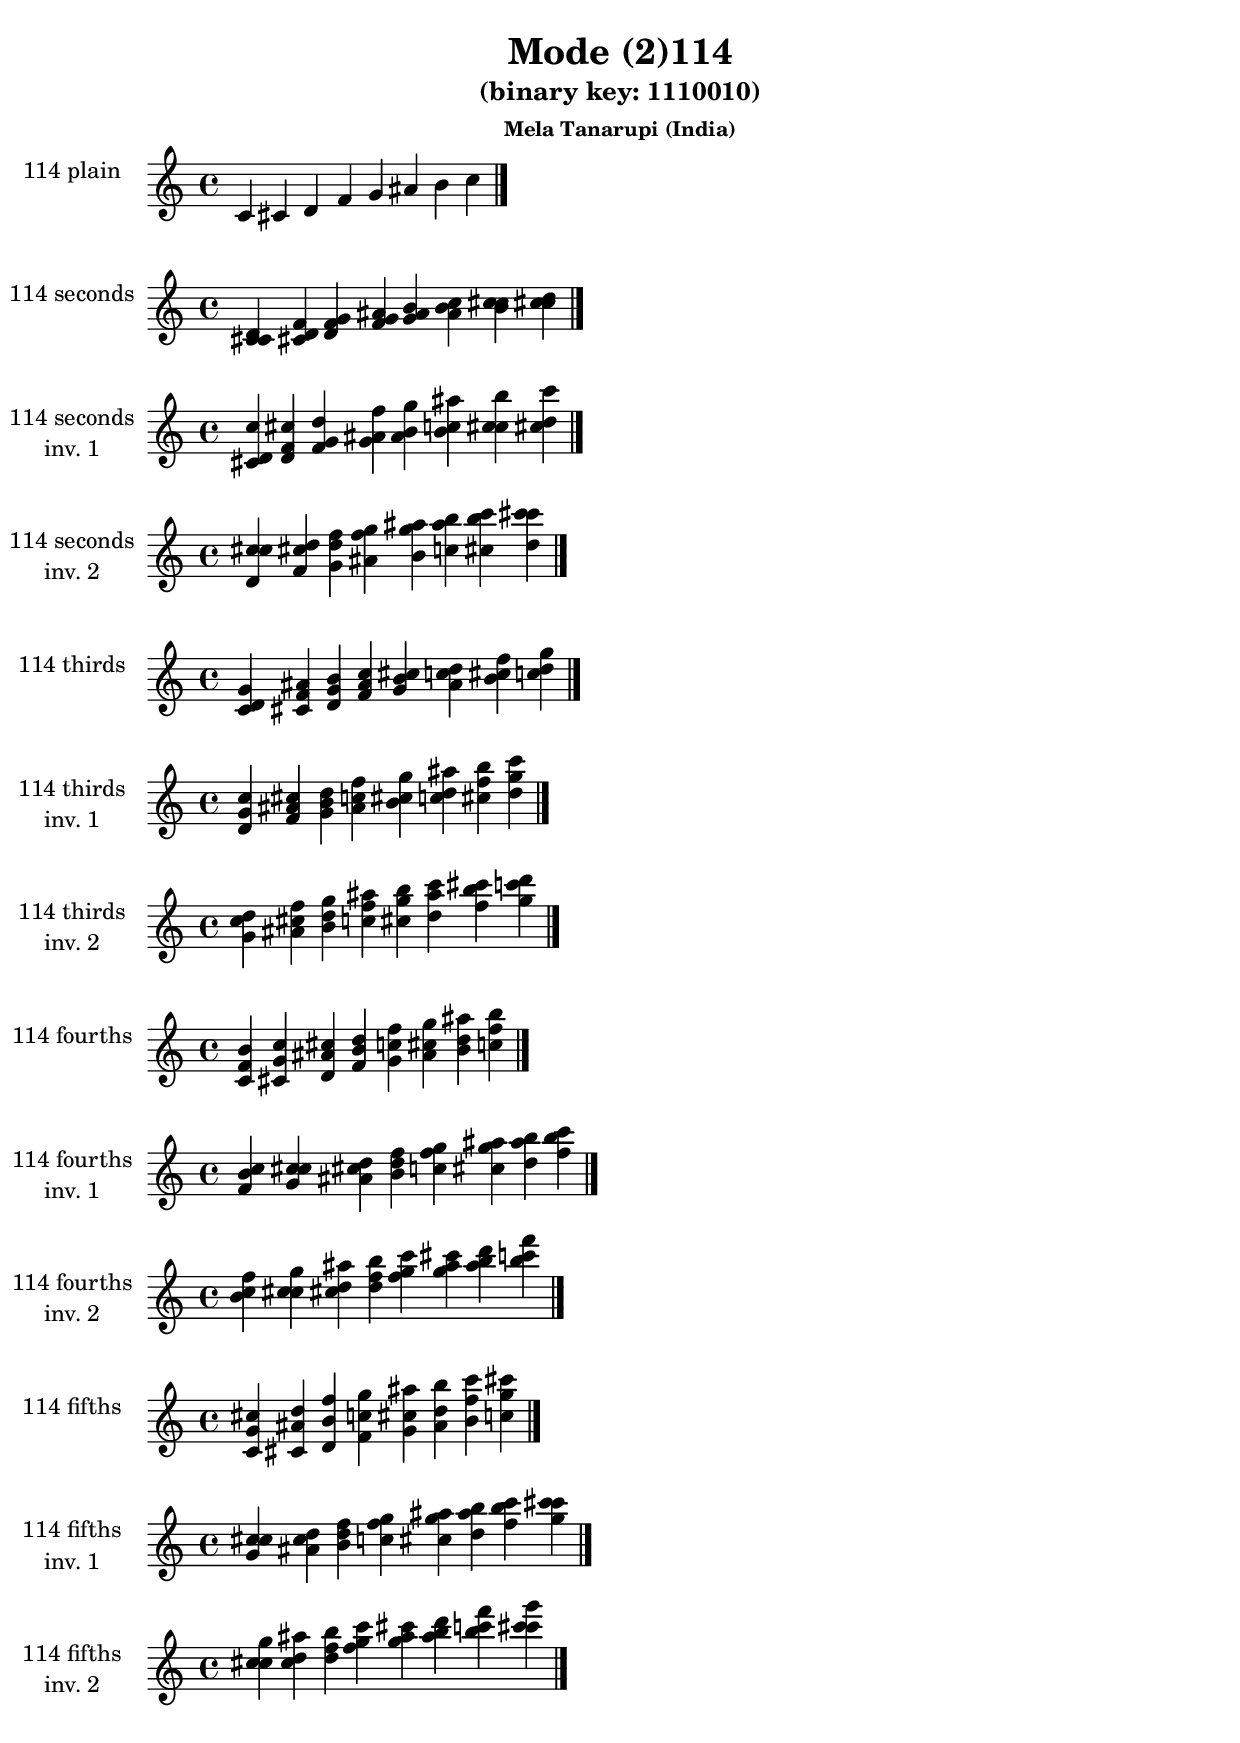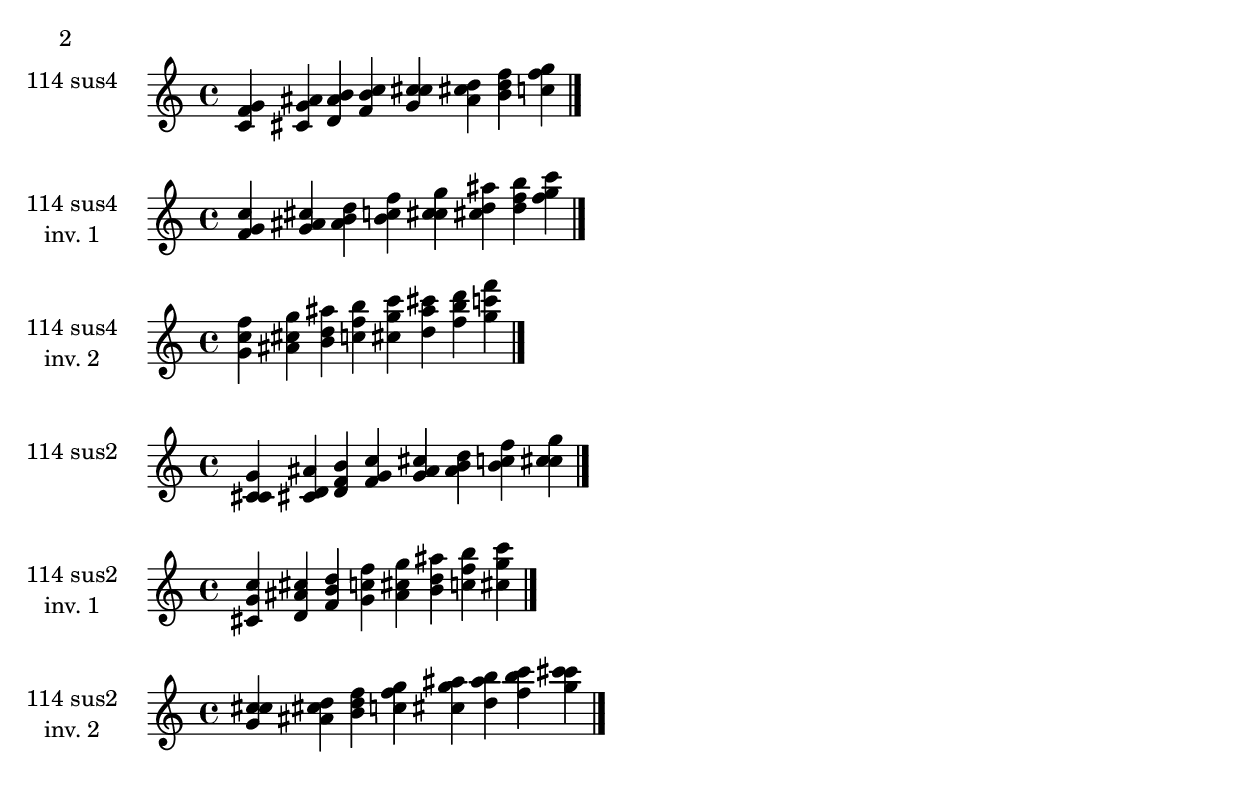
\version "2.19.0"

\header {
  title = "Mode (2)114"
  subtitle = "(binary key: 1110010)"
  subsubtitle =  \markup { \left-align \column {
      "Mela Tanarupi (India)"
    }
  }
 %% Remove default LilyPond tagline
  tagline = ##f
}

\paper {
  #(set-paper-size "a4")
}

global = {
  \key c \major
  \time 4/4
  \tempo 4=100
}

\book {
  \score {
    \new Staff \with {
      instrumentName =  \markup { \column {
         \hcenter-in #14 \line { 114 plain }
         \hcenter-in #14 \line {  } } }
      midiInstrument = "oboe"
    } { \accidentalStyle "default"
        \cadenzaOn c' cis' d' f' g' ais' b' c''  \cadenzaOff \bar "|." }
    \layout { }
  }
  \score {
    \new Staff \with {
      instrumentName =  \markup { \column {
         \hcenter-in #14 \line { 114 seconds }
         \hcenter-in #14 \line {  } } }
      midiInstrument = "oboe"
    } { \accidentalStyle "default"
        \cadenzaOn <c' cis' d'> <cis' d' f'> <d' f' g'> <f' g' ais'> <g' ais' b'> <ais' b' c''> <b' c'' cis''> <c'' cis'' d''>  \cadenzaOff \bar "|." }
    \layout { }
  }
  \score {
    \new Staff \with {
      instrumentName =  \markup { \column {
         \hcenter-in #14 \line { 114 seconds }
         \hcenter-in #14 \line { inv. 1 } } }
      midiInstrument = "oboe"
    } { \accidentalStyle "default"
        \cadenzaOn <cis' d' c''> <d' f' cis''> <f' g' d''> <g' ais' f''> <ais' b' g''> <b' c'' ais''> <c'' cis'' b''> <cis'' d'' c'''>  \cadenzaOff \bar "|." }
    \layout { }
  }
  \score {
    \new Staff \with {
      instrumentName =  \markup { \column {
         \hcenter-in #14 \line { 114 seconds }
         \hcenter-in #14 \line { inv. 2 } } }
      midiInstrument = "oboe"
    } { \accidentalStyle "default"
        \cadenzaOn <d' c'' cis''> <f' cis'' d''> <g' d'' f''> <ais' f'' g''> <b' g'' ais''> <c'' ais'' b''> <cis'' b'' c'''> <d'' c''' cis'''>  \cadenzaOff \bar "|." }
    \layout { }
  }
  \score {
    \new Staff \with {
      instrumentName =  \markup { \column {
         \hcenter-in #14 \line { 114 thirds }
         \hcenter-in #14 \line {  } } }
      midiInstrument = "oboe"
    } { \accidentalStyle "default"
        \cadenzaOn <c' d' g'> <cis' f' ais'> <d' g' b'> <f' ais' c''> <g' b' cis''> <ais' c'' d''> <b' cis'' f''> <c'' d'' g''>  \cadenzaOff \bar "|." }
    \layout { }
  }
  \score {
    \new Staff \with {
      instrumentName =  \markup { \column {
         \hcenter-in #14 \line { 114 thirds }
         \hcenter-in #14 \line { inv. 1 } } }
      midiInstrument = "oboe"
    } { \accidentalStyle "default"
        \cadenzaOn <d' g' c''> <f' ais' cis''> <g' b' d''> <ais' c'' f''> <b' cis'' g''> <c'' d'' ais''> <cis'' f'' b''> <d'' g'' c'''>  \cadenzaOff \bar "|." }
    \layout { }
  }
  \score {
    \new Staff \with {
      instrumentName =  \markup { \column {
         \hcenter-in #14 \line { 114 thirds }
         \hcenter-in #14 \line { inv. 2 } } }
      midiInstrument = "oboe"
    } { \accidentalStyle "default"
        \cadenzaOn <g' c'' d''> <ais' cis'' f''> <b' d'' g''> <c'' f'' ais''> <cis'' g'' b''> <d'' ais'' c'''> <f'' b'' cis'''> <g'' c''' d'''>  \cadenzaOff \bar "|." }
    \layout { }
  }
  \score {
    \new Staff \with {
      instrumentName =  \markup { \column {
         \hcenter-in #14 \line { 114 fourths }
         \hcenter-in #14 \line {  } } }
      midiInstrument = "oboe"
    } { \accidentalStyle "default"
        \cadenzaOn <c' f' b'> <cis' g' c''> <d' ais' cis''> <f' b' d''> <g' c'' f''> <ais' cis'' g''> <b' d'' ais''> <c'' f'' b''>  \cadenzaOff \bar "|." }
    \layout { }
  }
  \score {
    \new Staff \with {
      instrumentName =  \markup { \column {
         \hcenter-in #14 \line { 114 fourths }
         \hcenter-in #14 \line { inv. 1 } } }
      midiInstrument = "oboe"
    } { \accidentalStyle "default"
        \cadenzaOn <f' b' c''> <g' c'' cis''> <ais' cis'' d''> <b' d'' f''> <c'' f'' g''> <cis'' g'' ais''> <d'' ais'' b''> <f'' b'' c'''>  \cadenzaOff \bar "|." }
    \layout { }
  }
  \score {
    \new Staff \with {
      instrumentName =  \markup { \column {
         \hcenter-in #14 \line { 114 fourths }
         \hcenter-in #14 \line { inv. 2 } } }
      midiInstrument = "oboe"
    } { \accidentalStyle "default"
        \cadenzaOn <b' c'' f''> <c'' cis'' g''> <cis'' d'' ais''> <d'' f'' b''> <f'' g'' c'''> <g'' ais'' cis'''> <ais'' b'' d'''> <b'' c''' f'''>  \cadenzaOff \bar "|." }
    \layout { }
  }
  \score {
    \new Staff \with {
      instrumentName =  \markup { \column {
         \hcenter-in #14 \line { 114 fifths }
         \hcenter-in #14 \line {  } } }
      midiInstrument = "oboe"
    } { \accidentalStyle "default"
        \cadenzaOn <c' g' cis''> <cis' ais' d''> <d' b' f''> <f' c'' g''> <g' cis'' ais''> <ais' d'' b''> <b' f'' c'''> <c'' g'' cis'''>  \cadenzaOff \bar "|." }
    \layout { }
  }
  \score {
    \new Staff \with {
      instrumentName =  \markup { \column {
         \hcenter-in #14 \line { 114 fifths }
         \hcenter-in #14 \line { inv. 1 } } }
      midiInstrument = "oboe"
    } { \accidentalStyle "default"
        \cadenzaOn <g' cis'' c''> <ais' d'' cis''> <b' f'' d''> <c'' g'' f''> <cis'' ais'' g''> <d'' b'' ais''> <f'' c''' b''> <g'' cis''' c'''>  \cadenzaOff \bar "|." }
    \layout { }
  }
  \score {
    \new Staff \with {
      instrumentName =  \markup { \column {
         \hcenter-in #14 \line { 114 fifths }
         \hcenter-in #14 \line { inv. 2 } } }
      midiInstrument = "oboe"
    } { \accidentalStyle "default"
        \cadenzaOn <cis'' c'' g''> <d'' cis'' ais''> <f'' d'' b''> <g'' f'' c'''> <ais'' g'' cis'''> <b'' ais'' d'''> <c''' b'' f'''> <cis''' c''' g'''>  \cadenzaOff \bar "|." }
    \layout { }
  }
  \score {
    \new Staff \with {
      instrumentName =  \markup { \column {
         \hcenter-in #14 \line { 114 sus4 }
         \hcenter-in #14 \line {  } } }
      midiInstrument = "oboe"
    } { \accidentalStyle "default"
        \cadenzaOn <c' f' g'> <cis' g' ais'> <d' ais' b'> <f' b' c''> <g' c'' cis''> <ais' cis'' d''> <b' d'' f''> <c'' f'' g''>  \cadenzaOff \bar "|." }
    \layout { }
  }
  \score {
    \new Staff \with {
      instrumentName =  \markup { \column {
         \hcenter-in #14 \line { 114 sus4 }
         \hcenter-in #14 \line { inv. 1 } } }
      midiInstrument = "oboe"
    } { \accidentalStyle "default"
        \cadenzaOn <f' g' c''> <g' ais' cis''> <ais' b' d''> <b' c'' f''> <c'' cis'' g''> <cis'' d'' ais''> <d'' f'' b''> <f'' g'' c'''>  \cadenzaOff \bar "|." }
    \layout { }
  }
  \score {
    \new Staff \with {
      instrumentName =  \markup { \column {
         \hcenter-in #14 \line { 114 sus4 }
         \hcenter-in #14 \line { inv. 2 } } }
      midiInstrument = "oboe"
    } { \accidentalStyle "default"
        \cadenzaOn <g' c'' f''> <ais' cis'' g''> <b' d'' ais''> <c'' f'' b''> <cis'' g'' c'''> <d'' ais'' cis'''> <f'' b'' d'''> <g'' c''' f'''>  \cadenzaOff \bar "|." }
    \layout { }
  }
  \score {
    \new Staff \with {
      instrumentName =  \markup { \column {
         \hcenter-in #14 \line { 114 sus2 }
         \hcenter-in #14 \line {  } } }
      midiInstrument = "oboe"
    } { \accidentalStyle "default"
        \cadenzaOn <c' cis' g'> <cis' d' ais'> <d' f' b'> <f' g' c''> <g' ais' cis''> <ais' b' d''> <b' c'' f''> <c'' cis'' g''>  \cadenzaOff \bar "|." }
    \layout { }
  }
  \score {
    \new Staff \with {
      instrumentName =  \markup { \column {
         \hcenter-in #14 \line { 114 sus2 }
         \hcenter-in #14 \line { inv. 1 } } }
      midiInstrument = "oboe"
    } { \accidentalStyle "default"
        \cadenzaOn <cis' g' c''> <d' ais' cis''> <f' b' d''> <g' c'' f''> <ais' cis'' g''> <b' d'' ais''> <c'' f'' b''> <cis'' g'' c'''>  \cadenzaOff \bar "|." }
    \layout { }
  }
  \score {
    \new Staff \with {
      instrumentName =  \markup { \column {
         \hcenter-in #14 \line { 114 sus2 }
         \hcenter-in #14 \line { inv. 2 } } }
      midiInstrument = "oboe"
    } { \accidentalStyle "default"
        \cadenzaOn <g' c'' cis''> <ais' cis'' d''> <b' d'' f''> <c'' f'' g''> <cis'' g'' ais''> <d'' ais'' b''> <f'' b'' c'''> <g'' c''' cis'''>  \cadenzaOff \bar "|." }
    \layout { }
  }
}

\book {
  \bookOutputSuffix "plain_"
  \score {
    \new Staff \with {
      instrumentName =  \markup { \column {
         \hcenter-in #14 \line { 114 plain }
         \hcenter-in #14 \line {  } } }
      midiInstrument = "oboe"
    } { \accidentalStyle "default"
        \cadenzaOn c' cis' d' f' g' ais' b' c''  \cadenzaOff \bar "|." }
    \midi { }
  }
}
\book {
  \bookOutputSuffix "seconds_"
  \score {
    \new Staff \with {
      instrumentName =  \markup { \column {
         \hcenter-in #14 \line { 114 seconds }
         \hcenter-in #14 \line {  } } }
      midiInstrument = "oboe"
    } { \accidentalStyle "default"
        \cadenzaOn <c' cis' d'> <cis' d' f'> <d' f' g'> <f' g' ais'> <g' ais' b'> <ais' b' c''> <b' c'' cis''> <c'' cis'' d''>  \cadenzaOff \bar "|." }
    \midi { }
  }
}
\book {
  \bookOutputSuffix "seconds_inv. 1"
  \score {
    \new Staff \with {
      instrumentName =  \markup { \column {
         \hcenter-in #14 \line { 114 seconds }
         \hcenter-in #14 \line { inv. 1 } } }
      midiInstrument = "oboe"
    } { \accidentalStyle "default"
        \cadenzaOn <cis' d' c''> <d' f' cis''> <f' g' d''> <g' ais' f''> <ais' b' g''> <b' c'' ais''> <c'' cis'' b''> <cis'' d'' c'''>  \cadenzaOff \bar "|." }
    \midi { }
  }
}
\book {
  \bookOutputSuffix "seconds_inv. 2"
  \score {
    \new Staff \with {
      instrumentName =  \markup { \column {
         \hcenter-in #14 \line { 114 seconds }
         \hcenter-in #14 \line { inv. 2 } } }
      midiInstrument = "oboe"
    } { \accidentalStyle "default"
        \cadenzaOn <d' c'' cis''> <f' cis'' d''> <g' d'' f''> <ais' f'' g''> <b' g'' ais''> <c'' ais'' b''> <cis'' b'' c'''> <d'' c''' cis'''>  \cadenzaOff \bar "|." }
    \midi { }
  }
}
\book {
  \bookOutputSuffix "thirds_"
  \score {
    \new Staff \with {
      instrumentName =  \markup { \column {
         \hcenter-in #14 \line { 114 thirds }
         \hcenter-in #14 \line {  } } }
      midiInstrument = "oboe"
    } { \accidentalStyle "default"
        \cadenzaOn <c' d' g'> <cis' f' ais'> <d' g' b'> <f' ais' c''> <g' b' cis''> <ais' c'' d''> <b' cis'' f''> <c'' d'' g''>  \cadenzaOff \bar "|." }
    \midi { }
  }
}
\book {
  \bookOutputSuffix "thirds_inv. 1"
  \score {
    \new Staff \with {
      instrumentName =  \markup { \column {
         \hcenter-in #14 \line { 114 thirds }
         \hcenter-in #14 \line { inv. 1 } } }
      midiInstrument = "oboe"
    } { \accidentalStyle "default"
        \cadenzaOn <d' g' c''> <f' ais' cis''> <g' b' d''> <ais' c'' f''> <b' cis'' g''> <c'' d'' ais''> <cis'' f'' b''> <d'' g'' c'''>  \cadenzaOff \bar "|." }
    \midi { }
  }
}
\book {
  \bookOutputSuffix "thirds_inv. 2"
  \score {
    \new Staff \with {
      instrumentName =  \markup { \column {
         \hcenter-in #14 \line { 114 thirds }
         \hcenter-in #14 \line { inv. 2 } } }
      midiInstrument = "oboe"
    } { \accidentalStyle "default"
        \cadenzaOn <g' c'' d''> <ais' cis'' f''> <b' d'' g''> <c'' f'' ais''> <cis'' g'' b''> <d'' ais'' c'''> <f'' b'' cis'''> <g'' c''' d'''>  \cadenzaOff \bar "|." }
    \midi { }
  }
}
\book {
  \bookOutputSuffix "fourths_"
  \score {
    \new Staff \with {
      instrumentName =  \markup { \column {
         \hcenter-in #14 \line { 114 fourths }
         \hcenter-in #14 \line {  } } }
      midiInstrument = "oboe"
    } { \accidentalStyle "default"
        \cadenzaOn <c' f' b'> <cis' g' c''> <d' ais' cis''> <f' b' d''> <g' c'' f''> <ais' cis'' g''> <b' d'' ais''> <c'' f'' b''>  \cadenzaOff \bar "|." }
    \midi { }
  }
}
\book {
  \bookOutputSuffix "fourths_inv. 1"
  \score {
    \new Staff \with {
      instrumentName =  \markup { \column {
         \hcenter-in #14 \line { 114 fourths }
         \hcenter-in #14 \line { inv. 1 } } }
      midiInstrument = "oboe"
    } { \accidentalStyle "default"
        \cadenzaOn <f' b' c''> <g' c'' cis''> <ais' cis'' d''> <b' d'' f''> <c'' f'' g''> <cis'' g'' ais''> <d'' ais'' b''> <f'' b'' c'''>  \cadenzaOff \bar "|." }
    \midi { }
  }
}
\book {
  \bookOutputSuffix "fourths_inv. 2"
  \score {
    \new Staff \with {
      instrumentName =  \markup { \column {
         \hcenter-in #14 \line { 114 fourths }
         \hcenter-in #14 \line { inv. 2 } } }
      midiInstrument = "oboe"
    } { \accidentalStyle "default"
        \cadenzaOn <b' c'' f''> <c'' cis'' g''> <cis'' d'' ais''> <d'' f'' b''> <f'' g'' c'''> <g'' ais'' cis'''> <ais'' b'' d'''> <b'' c''' f'''>  \cadenzaOff \bar "|." }
    \midi { }
  }
}
\book {
  \bookOutputSuffix "fifths_"
  \score {
    \new Staff \with {
      instrumentName =  \markup { \column {
         \hcenter-in #14 \line { 114 fifths }
         \hcenter-in #14 \line {  } } }
      midiInstrument = "oboe"
    } { \accidentalStyle "default"
        \cadenzaOn <c' g' cis''> <cis' ais' d''> <d' b' f''> <f' c'' g''> <g' cis'' ais''> <ais' d'' b''> <b' f'' c'''> <c'' g'' cis'''>  \cadenzaOff \bar "|." }
    \midi { }
  }
}
\book {
  \bookOutputSuffix "fifths_inv. 1"
  \score {
    \new Staff \with {
      instrumentName =  \markup { \column {
         \hcenter-in #14 \line { 114 fifths }
         \hcenter-in #14 \line { inv. 1 } } }
      midiInstrument = "oboe"
    } { \accidentalStyle "default"
        \cadenzaOn <g' cis'' c''> <ais' d'' cis''> <b' f'' d''> <c'' g'' f''> <cis'' ais'' g''> <d'' b'' ais''> <f'' c''' b''> <g'' cis''' c'''>  \cadenzaOff \bar "|." }
    \midi { }
  }
}
\book {
  \bookOutputSuffix "fifths_inv. 2"
  \score {
    \new Staff \with {
      instrumentName =  \markup { \column {
         \hcenter-in #14 \line { 114 fifths }
         \hcenter-in #14 \line { inv. 2 } } }
      midiInstrument = "oboe"
    } { \accidentalStyle "default"
        \cadenzaOn <cis'' c'' g''> <d'' cis'' ais''> <f'' d'' b''> <g'' f'' c'''> <ais'' g'' cis'''> <b'' ais'' d'''> <c''' b'' f'''> <cis''' c''' g'''>  \cadenzaOff \bar "|." }
    \midi { }
  }
}
\book {
  \bookOutputSuffix "sus4_"
  \score {
    \new Staff \with {
      instrumentName =  \markup { \column {
         \hcenter-in #14 \line { 114 sus4 }
         \hcenter-in #14 \line {  } } }
      midiInstrument = "oboe"
    } { \accidentalStyle "default"
        \cadenzaOn <c' f' g'> <cis' g' ais'> <d' ais' b'> <f' b' c''> <g' c'' cis''> <ais' cis'' d''> <b' d'' f''> <c'' f'' g''>  \cadenzaOff \bar "|." }
    \midi { }
  }
}
\book {
  \bookOutputSuffix "sus4_inv. 1"
  \score {
    \new Staff \with {
      instrumentName =  \markup { \column {
         \hcenter-in #14 \line { 114 sus4 }
         \hcenter-in #14 \line { inv. 1 } } }
      midiInstrument = "oboe"
    } { \accidentalStyle "default"
        \cadenzaOn <f' g' c''> <g' ais' cis''> <ais' b' d''> <b' c'' f''> <c'' cis'' g''> <cis'' d'' ais''> <d'' f'' b''> <f'' g'' c'''>  \cadenzaOff \bar "|." }
    \midi { }
  }
}
\book {
  \bookOutputSuffix "sus4_inv. 2"
  \score {
    \new Staff \with {
      instrumentName =  \markup { \column {
         \hcenter-in #14 \line { 114 sus4 }
         \hcenter-in #14 \line { inv. 2 } } }
      midiInstrument = "oboe"
    } { \accidentalStyle "default"
        \cadenzaOn <g' c'' f''> <ais' cis'' g''> <b' d'' ais''> <c'' f'' b''> <cis'' g'' c'''> <d'' ais'' cis'''> <f'' b'' d'''> <g'' c''' f'''>  \cadenzaOff \bar "|." }
    \midi { }
  }
}
\book {
  \bookOutputSuffix "sus2_"
  \score {
    \new Staff \with {
      instrumentName =  \markup { \column {
         \hcenter-in #14 \line { 114 sus2 }
         \hcenter-in #14 \line {  } } }
      midiInstrument = "oboe"
    } { \accidentalStyle "default"
        \cadenzaOn <c' cis' g'> <cis' d' ais'> <d' f' b'> <f' g' c''> <g' ais' cis''> <ais' b' d''> <b' c'' f''> <c'' cis'' g''>  \cadenzaOff \bar "|." }
    \midi { }
  }
}
\book {
  \bookOutputSuffix "sus2_inv. 1"
  \score {
    \new Staff \with {
      instrumentName =  \markup { \column {
         \hcenter-in #14 \line { 114 sus2 }
         \hcenter-in #14 \line { inv. 1 } } }
      midiInstrument = "oboe"
    } { \accidentalStyle "default"
        \cadenzaOn <cis' g' c''> <d' ais' cis''> <f' b' d''> <g' c'' f''> <ais' cis'' g''> <b' d'' ais''> <c'' f'' b''> <cis'' g'' c'''>  \cadenzaOff \bar "|." }
    \midi { }
  }
}
\book {
  \bookOutputSuffix "sus2_inv. 2"
  \score {
    \new Staff \with {
      instrumentName =  \markup { \column {
         \hcenter-in #14 \line { 114 sus2 }
         \hcenter-in #14 \line { inv. 2 } } }
      midiInstrument = "oboe"
    } { \accidentalStyle "default"
        \cadenzaOn <g' c'' cis''> <ais' cis'' d''> <b' d'' f''> <c'' f'' g''> <cis'' g'' ais''> <d'' ais'' b''> <f'' b'' c'''> <g'' c''' cis'''>  \cadenzaOff \bar "|." }
    \midi { }
  }
}
